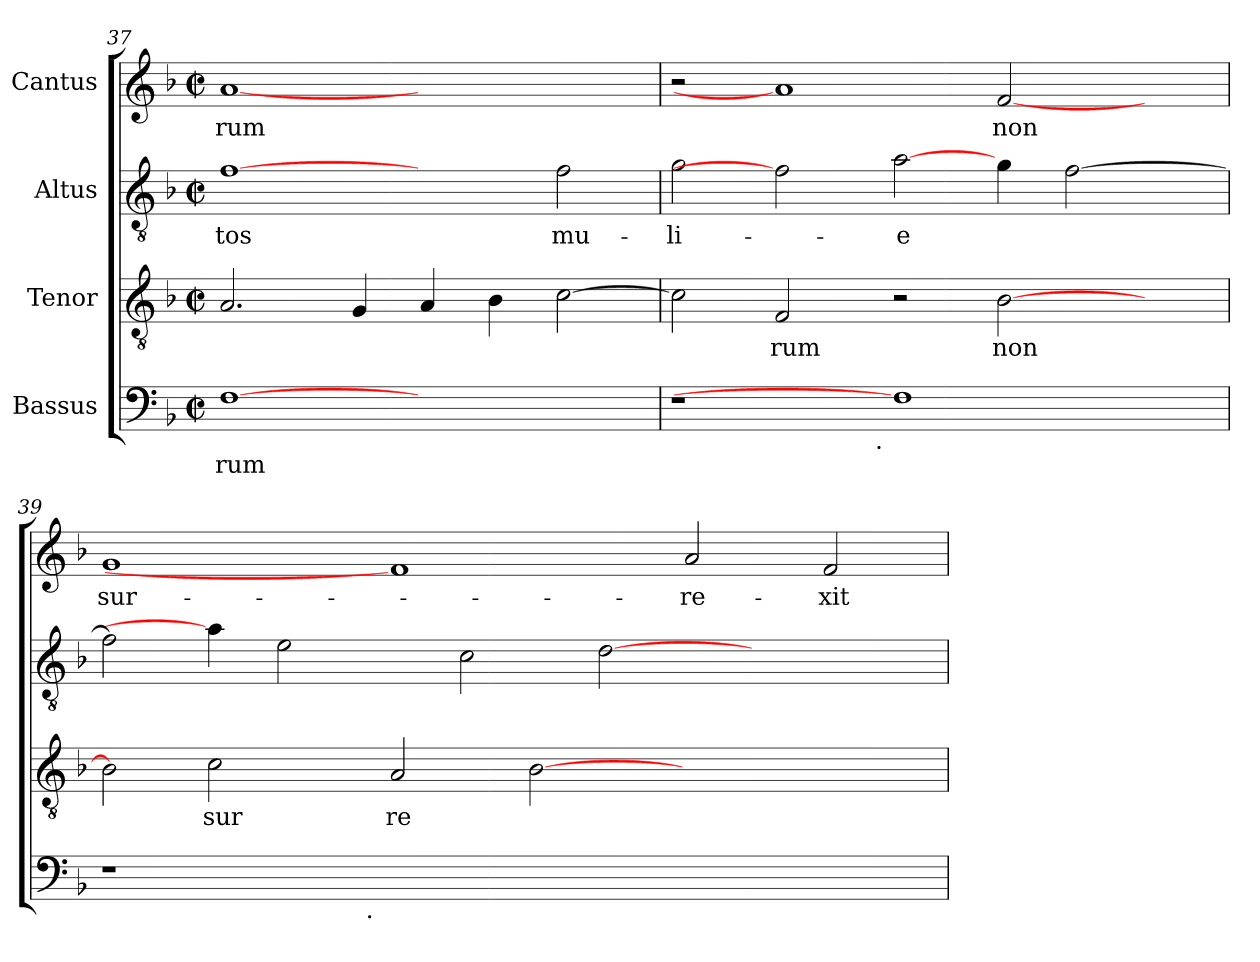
**kern	**text	**kern	**text	**kern	**text	**kern	**text
*part4	*part4	*part3	*part3	*part2	*part2	*part1	*part1
*staff4	*staff4	*staff3	*staff3	*staff2	*staff2	*staff1	*staff1
*I"Bassus	*	*I"Tenor	*	*I"Altus	*	*I"Cantus	*
*clefF4	*	*clefGv2	*	*clefGv2	*	*clefG2	*
*k[b-]	*	*k[b-]	*	*k[b-]	*	*k[b-]	*
*F:	*	*F:	*	*F:	*	*F:	*
*M2/2	*	*M2/2	*	*M2/2	*	*M2/2	*
*met(c|)	*	*met(c|)	*	*met(c|)	*	*met(c|)	*
=37	=37	=37	=37	=37	=37	=37	=37
!	!LO:LY:b:cj	!	!LO:LY:b:cj	!	!LO:LY:b:cj	!	!LO:LY:b:cj
[1F	rum	2.A/	.	[1f	-tos	[1a	-rum
!	!	!	!LO:LY:b:cj	!	!	!	!
.	.	4G/	.	.	.	.	.
!	!	!	!LO:LY:b:cj	!	!	!	!
1ryy	.	4A/	.	2ryy	.	1ryy	.
!	!	!	!LO:LY:b:cj	!	!	!	!
.	.	4B-\	.	.	.	.	.
!	!	!	!LO:LY:b:cj	!	!LO:LY:b:cj	!	!
.	.	[>2c\	.	2f\	mu-	.	.
=38	=38	=38	=38	=38	=38	=38	=38
!	!	!	!LO:LY:b:cj	!	!LO:LY:b:cj	!	!
*^	*	*	*	*	*	*	*
1r	2ryy	.	2c\]	.	2g\	-li-	2r	.
!	!	!	!	!LO:LY:b:cj	!	!	!	!
.	4...ryy	.	2F/	rum	2f]	.	1a]	.
!	!LO:TX:b:t=.	!	!	!	!	!	!	!
.	1ryy	.	.	.	.	.	.	.
!	!	!	!	!	!	!LO:LY:b:cj	!	!
1F]	.	.	2r	.	[2a\	-e-	.	.
!	!	!	!	!LO:LY:b:cj	!	!LO:LY:b:cj	!	!LO:LY:b:cj
.	.	.	[>2B-\	non	4g\	--	[2f	non
!	!	!	!	!	!	!LO:LY:b:cj	!	!
.	.	.	.	.	[>2f\	--	.	.
.	4ryy	.	.	.	.	.	.	.
4ryy	.	.	4ryy	.	.	.	4ryy	.
.	32ryy	.	.	.	.	.	.	.
=39	=39	=39	=39	=39	=39	=39	=39	=39
!	!	!	!	!LO:LY:b:cj	!	!LO:LY:b:cj	!	!LO:LY:b:cj
1r	2ryy	.	2B-\]	.	2f\]	--	1g	sur-
!	!	!	!	!LO:LY:b:cj	!	!	!	!
.	4ryy	.	2c\	sur	4a\]	.	.	.
!	!	!	!	!	!	!LO:LY:b:cj	!	!
.	8ryy	.	.	.	2e\	--	.	.
.	16ryy	.	.	.	.	.	.	.
.	64ryy	.	.	.	.	.	.	.
!	!LO:TX:b:t=.	!	!	!	!	!	!	!
.	1ryy	.	.	.	.	.	.	.
!	!	!	!	!LO:LY:b:cj	!	!	!	!
0ryy	.	.	2A/	re	.	.	1f]	.
!	!	!	!	!	!	!LO:LY:b:cj	!	!
.	.	.	.	.	2c\	--	.	.
!	!	!	!	!LO:LY:b:cj	!	!	!	!
.	.	.	[>2B-\	.	.	.	.	.
!	!	!	!	!	!	!LO:LY:b:cj	!	!
.	.	.	.	.	[>2d\	--	.	.
.	1ryy	.	.	.	.	.	.	.
!	!	!	!	!	!	!	!	!LO:LY:b:cj
.	.	.	1ryy	.	.	.	2a/	-re-
.	.	.	.	.	2.ryy	.	.	.
!	!	!	!	!	!	!	!	!LO:LY:b:cj
.	.	.	.	.	.	.	2f/	-xit
.	32.ryy	.	.	.	.	.	.	.
*v	*v	*	*	*	*	*	*	*
=	=	=	=	=	=	=	=
*-	*-	*-	*-	*-	*-	*-	*-
